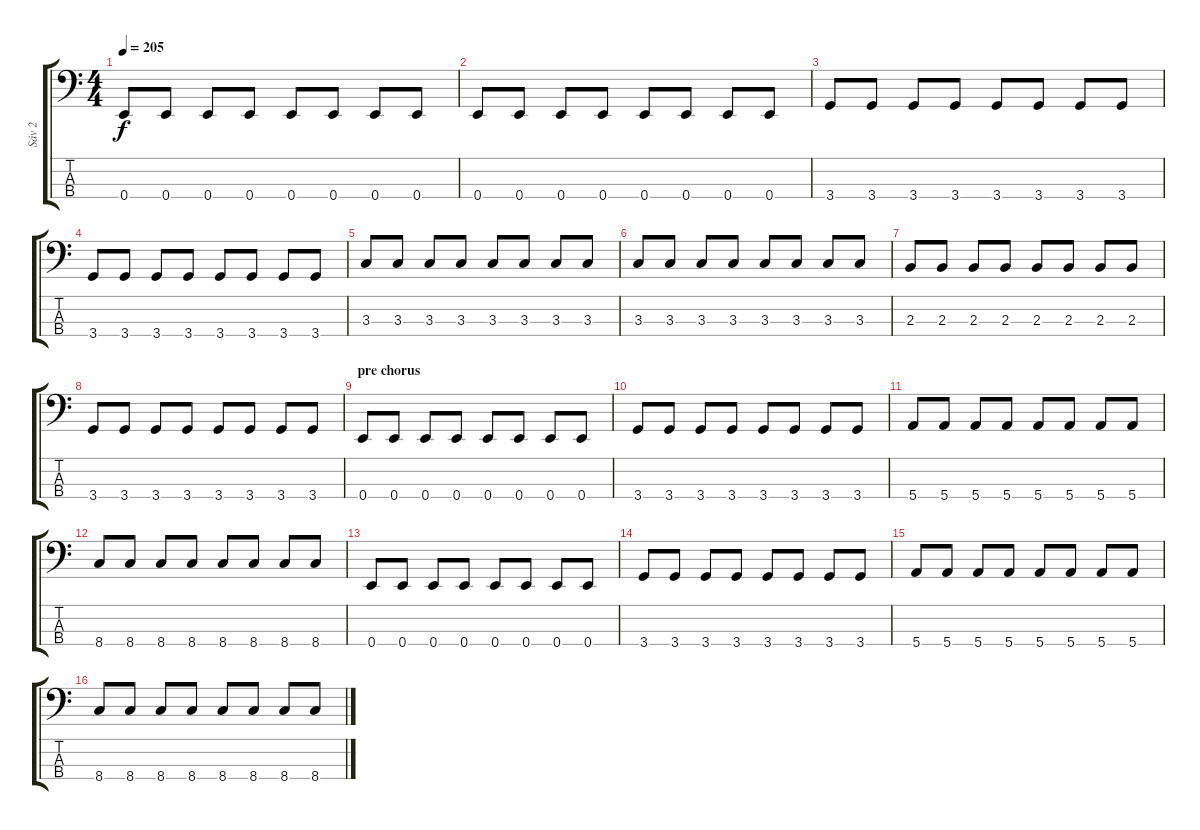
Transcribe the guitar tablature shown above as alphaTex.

\track ("Sáv 2" "Sáv 2") {instrument electricbasspick}
\staff {score tabs}
\tuning (G2 D2 A1 E1) {hide}
\ts (4 4)
\tempo 205
\clef f4
\ks c
0.4.8{dy f} 0.4.8 0.4.8 0.4.8 0.4.8 0.4.8 0.4.8 0.4.8 |
0.4.8 0.4.8 0.4.8 0.4.8 0.4.8 0.4.8 0.4.8 0.4.8 |
3.4.8 3.4.8 3.4.8 3.4.8 3.4.8 3.4.8 3.4.8 3.4.8 |
3.4.8 3.4.8 3.4.8 3.4.8 3.4.8 3.4.8 3.4.8 3.4.8 |
3.3.8 3.3.8 3.3.8 3.3.8 3.3.8 3.3.8 3.3.8 3.3.8 |
3.3.8 3.3.8 3.3.8 3.3.8 3.3.8 3.3.8 3.3.8 3.3.8 |
2.3.8 2.3.8 2.3.8 2.3.8 2.3.8 2.3.8 2.3.8 2.3.8 |
3.4.8 3.4.8 3.4.8 3.4.8 3.4.8 3.4.8 3.4.8 3.4.8 |
\section ("" "pre chorus")
0.4.8 0.4.8 0.4.8 0.4.8 0.4.8 0.4.8 0.4.8 0.4.8 |
3.4.8 3.4.8 3.4.8 3.4.8 3.4.8 3.4.8 3.4.8 3.4.8 |
5.4.8 5.4.8 5.4.8 5.4.8 5.4.8 5.4.8 5.4.8 5.4.8 |
8.4.8 8.4.8 8.4.8 8.4.8 8.4.8 8.4.8 8.4.8 8.4.8 |
0.4.8 0.4.8 0.4.8 0.4.8 0.4.8 0.4.8 0.4.8 0.4.8 |
3.4.8 3.4.8 3.4.8 3.4.8 3.4.8 3.4.8 3.4.8 3.4.8 |
5.4.8 5.4.8 5.4.8 5.4.8 5.4.8 5.4.8 5.4.8 5.4.8 |
8.4.8 8.4.8 8.4.8 8.4.8 8.4.8 8.4.8 8.4.8 8.4.8
